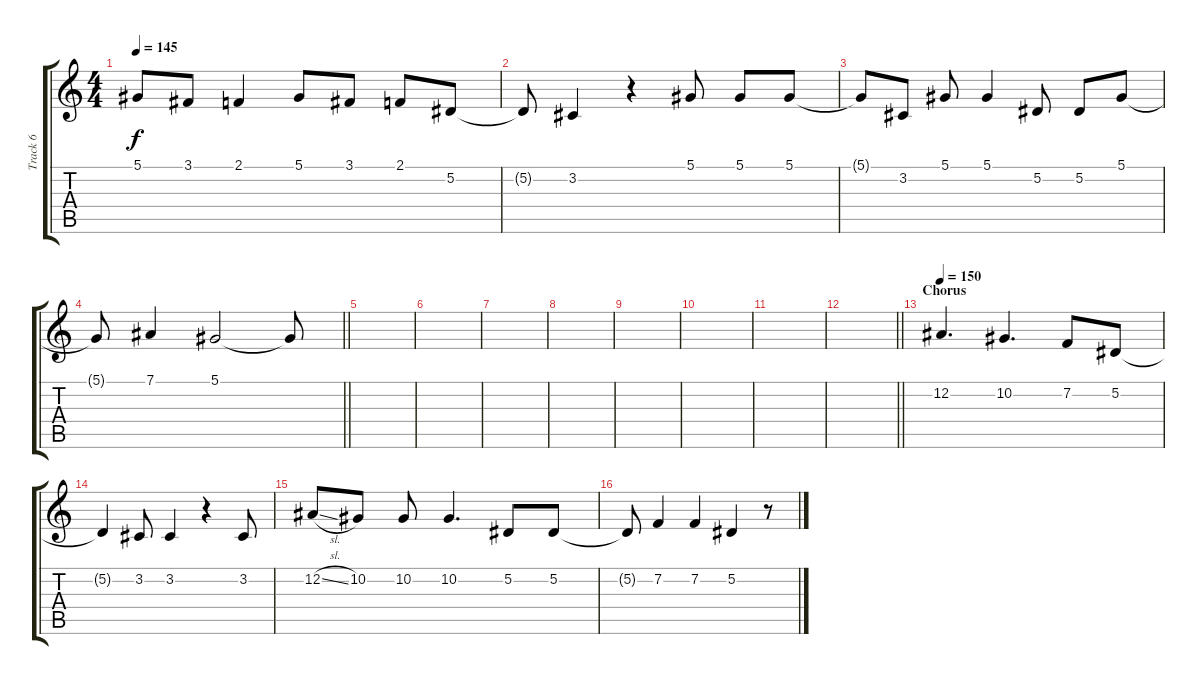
\track ("Track 6" "Track 6") {instrument oboe}
\staff {score tabs}
\tuning (Eb4 Bb3 Gb3 Db3 Ab2 Db2) {hide}
\ts (4 4)
\tempo 145
\clef g2
\ks c
5.1.8{dy f} 3.1.8 2.1.4 5.1.8 3.1.8 2.1.8 5.2.8 |
5.2{t}.8 3.2.4 r.4 5.1.8 5.1.8 5.1.8 |
5.1{t}.8 3.2.8 5.1.8 5.1.4 5.2.8 5.2.8 5.1.8 |
\barLineRight lightlight
5.1{t}.8 7.1.4 5.1.2 5.1{t}.8 |
|
|
|
|
|
|
|
\barLineRight lightlight
|
\section ("" "Chorus")
\tempo 150
12.2.4{d} 10.2.4{d} 7.2.8 5.2.8 |
5.2{t}.4 3.2.8 3.2.4 r.4 3.2.8 |
12.2{sl}.8 10.2.8 10.2.8 10.2.4{d} 5.2.8 5.2.8 |
5.2{t}.8 7.2.4 7.2.4 5.2.4 r.8
